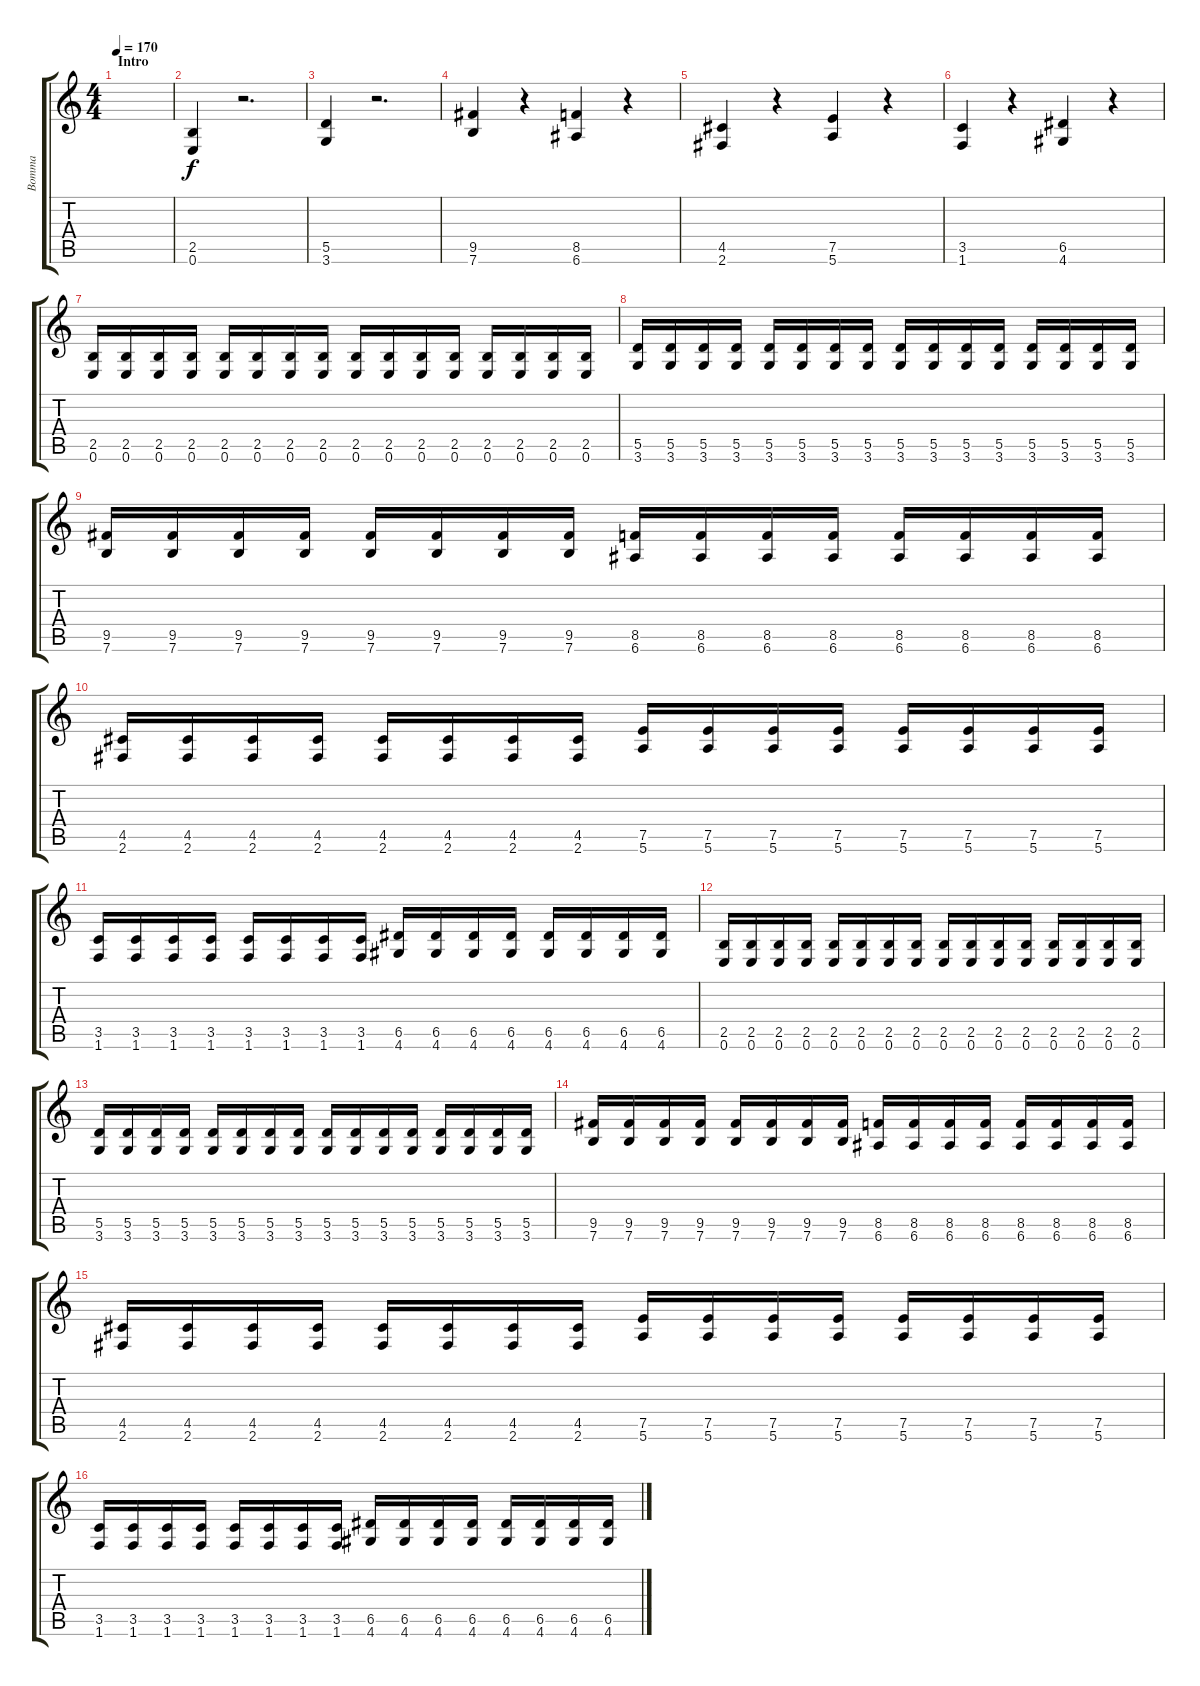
\track ("Bomma" "Bomma") {instrument distortionguitar}
\staff {score tabs}
\tuning (E4 B3 G3 D3 A2 E2) {hide}
\ts (4 4)
\section ("" "Intro")
\tempo 170
\clef g2
\ks c
|
(2.5 0.6).4 r.2{d} |
(5.5 3.6).4 r.2{d} |
(9.5 7.6).4 r.4 (8.5 6.6).4 r.4 |
(4.5 2.6).4 r.4 (7.5 5.6).4 r.4 |
(3.5 1.6).4 r.4 (6.5 4.6).4 r.4 |
(2.5 0.6).16 (2.5 0.6).16 (2.5 0.6).16 (2.5 0.6).16 (2.5 0.6).16 (2.5 0.6).16 (2.5 0.6).16 (2.5 0.6).16 (2.5 0.6).16 (2.5 0.6).16 (2.5 0.6).16 (2.5 0.6).16 (2.5 0.6).16 (2.5 0.6).16 (2.5 0.6).16 (2.5 0.6).16 |
(5.5 3.6).16 (5.5 3.6).16 (5.5 3.6).16 (5.5 3.6).16 (5.5 3.6).16 (5.5 3.6).16 (5.5 3.6).16 (5.5 3.6).16 (5.5 3.6).16 (5.5 3.6).16 (5.5 3.6).16 (5.5 3.6).16 (5.5 3.6).16 (5.5 3.6).16 (5.5 3.6).16 (5.5 3.6).16 |
(9.5 7.6).16 (9.5 7.6).16 (9.5 7.6).16 (9.5 7.6).16 (9.5 7.6).16 (9.5 7.6).16 (9.5 7.6).16 (9.5 7.6).16 (8.5 6.6).16 (8.5 6.6).16 (8.5 6.6).16 (8.5 6.6).16 (8.5 6.6).16 (8.5 6.6).16 (8.5 6.6).16 (8.5 6.6).16 |
(4.5 2.6).16 (4.5 2.6).16 (4.5 2.6).16 (4.5 2.6).16 (4.5 2.6).16 (4.5 2.6).16 (4.5 2.6).16 (4.5 2.6).16 (7.5 5.6).16 (7.5 5.6).16 (7.5 5.6).16 (7.5 5.6).16 (7.5 5.6).16 (7.5 5.6).16 (7.5 5.6).16 (7.5 5.6).16 |
(3.5 1.6).16 (3.5 1.6).16 (3.5 1.6).16 (3.5 1.6).16 (3.5 1.6).16 (3.5 1.6).16 (3.5 1.6).16 (3.5 1.6).16 (6.5 4.6).16 (6.5 4.6).16 (6.5 4.6).16 (6.5 4.6).16 (6.5 4.6).16 (6.5 4.6).16 (6.5 4.6).16 (6.5 4.6).16 |
(2.5 0.6).16 (2.5 0.6).16 (2.5 0.6).16 (2.5 0.6).16 (2.5 0.6).16 (2.5 0.6).16 (2.5 0.6).16 (2.5 0.6).16 (2.5 0.6).16 (2.5 0.6).16 (2.5 0.6).16 (2.5 0.6).16 (2.5 0.6).16 (2.5 0.6).16 (2.5 0.6).16 (2.5 0.6).16 |
(5.5 3.6).16 (5.5 3.6).16 (5.5 3.6).16 (5.5 3.6).16 (5.5 3.6).16 (5.5 3.6).16 (5.5 3.6).16 (5.5 3.6).16 (5.5 3.6).16 (5.5 3.6).16 (5.5 3.6).16 (5.5 3.6).16 (5.5 3.6).16 (5.5 3.6).16 (5.5 3.6).16 (5.5 3.6).16 |
(9.5 7.6).16 (9.5 7.6).16 (9.5 7.6).16 (9.5 7.6).16 (9.5 7.6).16 (9.5 7.6).16 (9.5 7.6).16 (9.5 7.6).16 (8.5 6.6).16 (8.5 6.6).16 (8.5 6.6).16 (8.5 6.6).16 (8.5 6.6).16 (8.5 6.6).16 (8.5 6.6).16 (8.5 6.6).16 |
(4.5 2.6).16 (4.5 2.6).16 (4.5 2.6).16 (4.5 2.6).16 (4.5 2.6).16 (4.5 2.6).16 (4.5 2.6).16 (4.5 2.6).16 (7.5 5.6).16 (7.5 5.6).16 (7.5 5.6).16 (7.5 5.6).16 (7.5 5.6).16 (7.5 5.6).16 (7.5 5.6).16 (7.5 5.6).16 |
(3.5 1.6).16 (3.5 1.6).16 (3.5 1.6).16 (3.5 1.6).16 (3.5 1.6).16 (3.5 1.6).16 (3.5 1.6).16 (3.5 1.6).16 (6.5 4.6).16 (6.5 4.6).16 (6.5 4.6).16 (6.5 4.6).16 (6.5 4.6).16 (6.5 4.6).16 (6.5 4.6).16 (6.5 4.6).16
